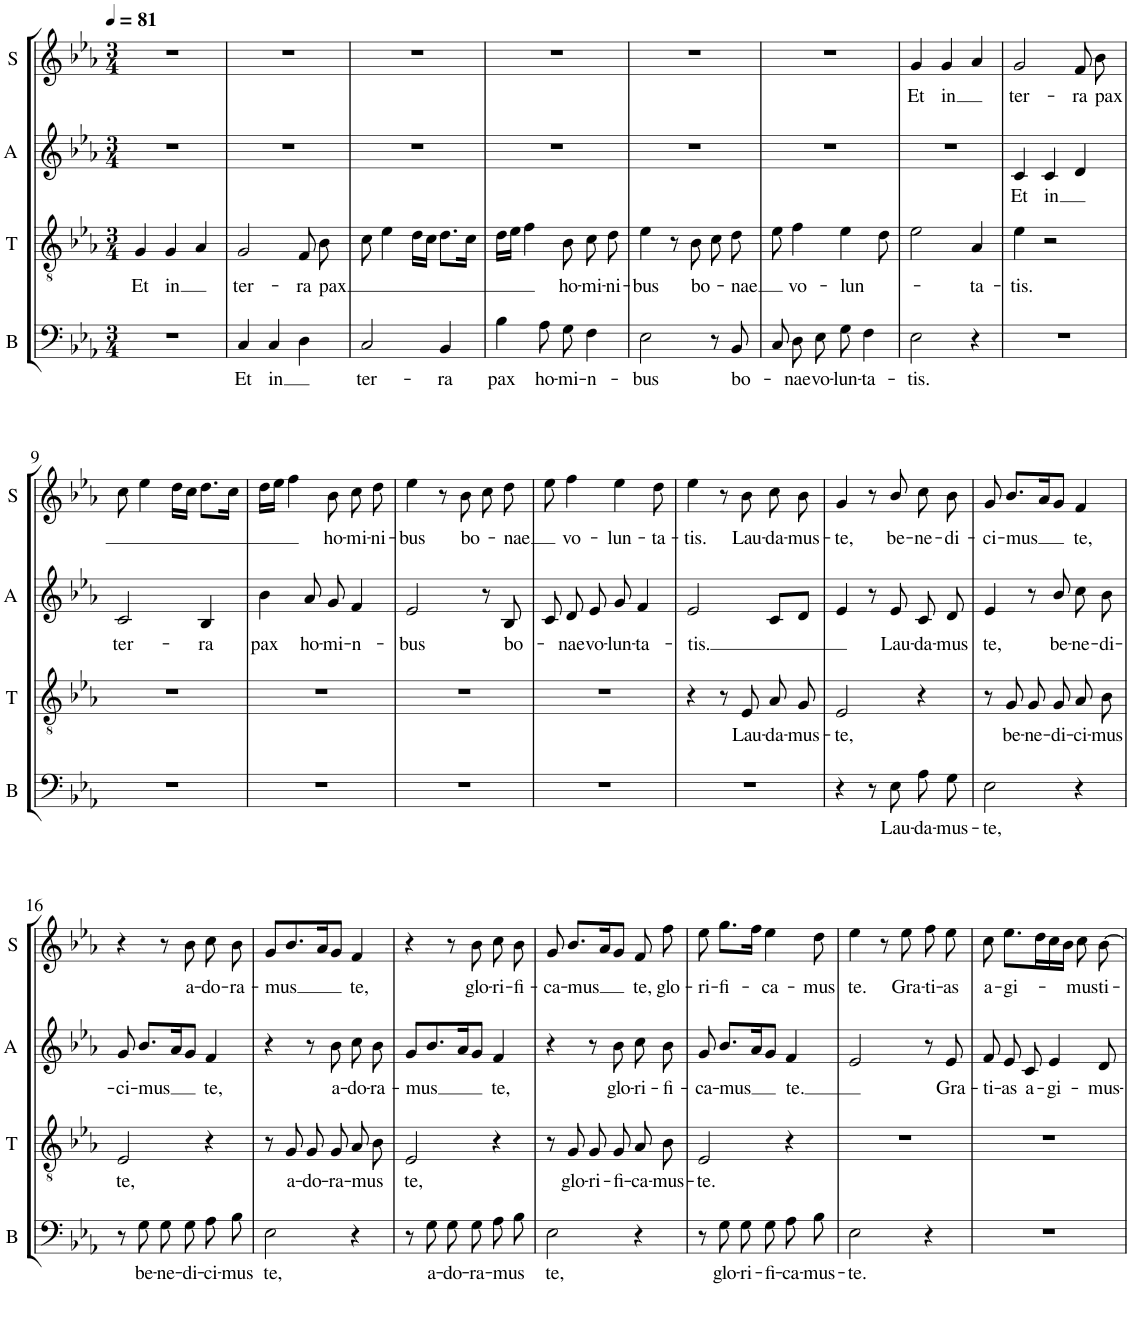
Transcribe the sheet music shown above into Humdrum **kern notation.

**kern	**text	**kern	**text	**kern	**text	**kern	**text
*part4	*part4	*part3	*part3	*part2	*part2	*part1	*part1
*staff4	*staff4	*staff3	*staff3	*staff2	*staff2	*staff1	*staff1
*I"B	*	*I"T	*	*I"A	*	*I"S	*
*I'B	*	*I'T	*	*I'A	*	*I'S	*
!!LO:PB:g=z
*clefF4	*	*clefGv2	*	*clefG2	*	*clefG2	*
*k[b-e-a-]	*	*k[b-e-a-]	*	*k[b-e-a-]	*	*k[b-e-a-]	*
*M3/4	*	*M3/4	*	*M3/4	*	*M3/4	*
*MM81	*	*MM81	*	*MM81	*	*MM81	*
=1	=1	=1	=1	=1	=1	=1	=1
!	!	!	!LO:LY:b	!	!	!	!
2.r	.	4G/	Et	2.r	.	2.r	.
!	!	!	!LO:LY:b	!	!	!	!
.	.	4G/	in	.	.	.	.
.	.	4A-/	.	.	.	.	.
=2	=2	=2	=2	=2	=2	=2	=2
!	!LO:LY:b	!	!LO:LY:b	!	!	!	!
4C/	Et	2G/	ter-	2.r	.	2.r	.
!	!LO:LY:b	!	!	!	!	!	!
4C/	in	.	.	.	.	.	.
!	!	!	!LO:LY:b	!	!	!	!
4D\	.	8F/	-ra	.	.	.	.
!	!	!	!LO:LY:b	!	!	!	!
.	.	8B-\	pax	.	.	.	.
=3	=3	=3	=3	=3	=3	=3	=3
!	!LO:LY:b	!	!	!	!	!	!
2C/	ter-	8c\	.	2.r	.	2.r	.
.	.	4e-\	.	.	.	.	.
.	.	16d\LL	.	.	.	.	.
.	.	16c\JJ	.	.	.	.	.
!	!LO:LY:b	!	!	!	!	!	!
4BB-/	-ra	8.d\L	.	.	.	.	.
.	.	16c\Jk	.	.	.	.	.
=4	=4	=4	=4	=4	=4	=4	=4
!	!LO:LY:b	!	!	!	!	!	!
4B-\	pax	16d\LL	.	2.r	.	2.r	.
.	.	16e-\JJ	.	.	.	.	.
.	.	4f\	.	.	.	.	.
!	!LO:LY:b	!	!	!	!	!	!
8A-\L	ho-	.	.	.	.	.	.
!	!LO:LY:b	!	!LO:LY:b	!	!	!	!
8G\J	-mi-	8B-\	ho-	.	.	.	.
!	!LO:LY:b	!	!LO:LY:b	!	!	!	!
4F\	-n-	8c\	-mi-	.	.	.	.
!	!	!	!LO:LY:b	!	!	!	!
.	.	8d\	-ni-	.	.	.	.
=5	=5	=5	=5	=5	=5	=5	=5
!	!LO:LY:b	!	!LO:LY:b	!	!	!	!
2E-\	-bus	4e-\	-bus	2.r	.	2.r	.
.	.	8r	.	.	.	.	.
!	!	!	!LO:LY:b	!	!	!	!
.	.	8B-\	-bo-	.	.	.	.
8r	.	8c\	.	.	.	.	.
!	!LO:LY:b	!	!LO:LY:b	!	!	!	!
8BB-/	bo-	8d\	-nae	.	.	.	.
=6	=6	=6	=6	=6	=6	=6	=6
8C/L	.	8e-\	.	2.r	.	2.r	.
!	!LO:LY:b	!	!LO:LY:b	!	!	!	!
8D/J	-nae	4f\	vo-	.	.	.	.
!	!LO:LY:b	!	!	!	!	!	!
8E-\L	vo-	.	.	.	.	.	.
!	!LO:LY:b	!	!LO:LY:b	!	!	!	!
8G\J	-lun-	4e-\	-lun-	.	.	.	.
!	!LO:LY:b	!	!	!	!	!	!
4F\	-ta-	.	.	.	.	.	.
.	.	8d\	.	.	.	.	.
=7	=7	=7	=7	=7	=7	=7	=7
!	!LO:LY:b	!	!	!	!	!	!LO:LY:b
2E-\	-tis.	2e-\	.	2.r	.	4g/	Et
!	!	!	!	!	!	!	!LO:LY:b
.	.	.	.	.	.	4g/	in
!	!	!	!LO:LY:b	!	!	!	!
4r	.	4A-/	-ta-	.	.	4a-/	.
=8	=8	=8	=8	=8	=8	=8	=8
!	!	!	!LO:LY:b	!	!LO:LY:b	!	!LO:LY:b
2.r	.	4e-\	-tis.	4c/	Et	2g/	ter-
!	!	!	!	!	!LO:LY:b	!	!
.	.	2r	.	4c/	in	.	.
!	!	!	!	!	!	!	!LO:LY:b
.	.	.	.	4d/	.	8f/	-ra
!	!	!	!	!	!	!	!LO:LY:b
.	.	.	.	.	.	8b-\	pax
!!LO:LB:g=z
=9	=9	=9	=9	=9	=9	=9	=9
!	!	!	!	!	!LO:LY:b	!	!
2.r	.	2.r	.	2c/	ter-	8cc\	.
.	.	.	.	.	.	4ee-\	.
.	.	.	.	.	.	16dd\LL	.
.	.	.	.	.	.	16cc\JJ	.
!	!	!	!	!	!LO:LY:b	!	!
.	.	.	.	4B-/	-ra	8.dd\L	.
.	.	.	.	.	.	16cc\Jk	.
=10	=10	=10	=10	=10	=10	=10	=10
!	!	!	!	!	!LO:LY:b	!	!
2.r	.	2.r	.	4b-\	pax	16dd\LL	.
.	.	.	.	.	.	16ee-\JJ	.
.	.	.	.	.	.	4ff\	.
!	!	!	!	!	!LO:LY:b	!	!
.	.	.	.	8a-/	ho-	.	.
!	!	!	!	!	!LO:LY:b	!	!LO:LY:b
.	.	.	.	8g/	-mi-	8b-\	ho-
!	!	!	!	!	!LO:LY:b	!	!LO:LY:b
.	.	.	.	4f/	-n-	8cc\	-mi-
!	!	!	!	!	!	!	!LO:LY:b
.	.	.	.	.	.	8dd\	-ni-
=11	=11	=11	=11	=11	=11	=11	=11
!	!	!	!	!	!LO:LY:b	!	!LO:LY:b
2.r	.	2.r	.	2e-/	-bus	4ee-\	-bus
.	.	.	.	.	.	8r	.
!	!	!	!	!	!	!	!LO:LY:b
.	.	.	.	.	.	8b-\	-bo-
.	.	.	.	8r	.	8cc\	.
!	!	!	!	!	!LO:LY:b	!	!LO:LY:b
.	.	.	.	8B-/	bo-	8dd\	-nae
=12	=12	=12	=12	=12	=12	=12	=12
2.r	.	2.r	.	8c/	.	8ee-\	.
!	!	!	!	!	!LO:LY:b	!	!LO:LY:b
.	.	.	.	8d/	-nae	4ff\	vo-
!	!	!	!	!	!LO:LY:b	!	!
.	.	.	.	8e-/	vo-	.	.
!	!	!	!	!	!LO:LY:b	!	!LO:LY:b
.	.	.	.	8g/	-lun-	4ee-\	-lun-
!	!	!	!	!	!LO:LY:b	!	!
.	.	.	.	4f/	-ta-	.	.
!	!	!	!	!	!	!	!LO:LY:b
.	.	.	.	.	.	8dd\	-ta-
=13	=13	=13	=13	=13	=13	=13	=13
!	!	!	!	!	!LO:LY:b	!	!LO:LY:b
2.r	.	4r	.	2e-/	-tis.	4ee-\	-tis.
.	.	8r	.	.	.	8r	.
!	!	!	!LO:LY:b	!	!	!	!LO:LY:b
.	.	8E-/	Lau-	.	.	8b-\	Lau-
!	!	!	!LO:LY:b	!	!	!	!LO:LY:b
.	.	8A-/	-da-	8c/L	.	8cc\	-da-
!	!	!	!LO:LY:b	!	!	!	!LO:LY:b
.	.	8G/	-mus-	8d/J	.	8b-\	-mus-
=14	=14	=14	=14	=14	=14	=14	=14
!	!	!	!LO:LY:b	!	!	!	!LO:LY:b
4r	.	2E-/	-te,	4e-/	.	4g/	-te,
8r	.	.	.	8r	.	8r	.
!	!LO:LY:b	!	!	!	!LO:LY:b	!	!LO:LY:b
8E-\	Lau-	.	.	8e-/	Lau-	8b-/	be-
!	!LO:LY:b	!	!	!	!LO:LY:b	!	!LO:LY:b
8A-\L	-da-	4r	.	8c/	-da-	8cc\	-ne-
!	!LO:LY:b	!	!	!	!LO:LY:b	!	!LO:LY:b
8G\J	-mus-	.	.	8d/	-mus	8b-\	-di-
=15	=15	=15	=15	=15	=15	=15	=15
!	!LO:LY:b	!	!	!	!LO:LY:b	!	!LO:LY:b
2E-\	-te,	8r	.	4e-/	te,	8g/	-ci-
!	!	!	!LO:LY:b	!	!	!	!LO:LY:b
.	.	8G/	be-	.	.	8.b-/L	-mus
!	!	!	!LO:LY:b	!	!	!	!
.	.	8G/	-ne-	8r	.	.	.
.	.	.	.	.	.	16a-/K	.
!	!	!	!LO:LY:b	!	!LO:LY:b	!	!
.	.	8G/	-di-	8b-/	be-	8g/J	.
!	!	!	!LO:LY:b	!	!LO:LY:b	!	!LO:LY:b
4r	.	8A-/	-ci-	8cc\	-ne-	4f/	te,
!	!	!	!LO:LY:b	!	!LO:LY:b	!	!
.	.	8B-\	-mus	8b-\	-di-	.	.
!!LO:LB:g=z
=16	=16	=16	=16	=16	=16	=16	=16
!	!	!	!LO:LY:b	!	!LO:LY:b	!	!
8r	.	2E-/	te,	8g/	-ci-	4r	.
!	!LO:LY:b	!	!	!	!LO:LY:b	!	!
8G\	be-	.	.	8.b-/L	-mus	.	.
!	!LO:LY:b	!	!	!	!	!	!
8G\L	-ne-	.	.	.	.	8r	.
.	.	.	.	16a-/K	.	.	.
!	!LO:LY:b	!	!	!	!	!	!LO:LY:b
8G\J	-di-	.	.	8g/J	.	8b-\	a-
!	!LO:LY:b	!	!	!	!LO:LY:b	!	!LO:LY:b
8A-\L	-ci-	4r	.	4f/	te,	8cc\	-do-
!	!LO:LY:b	!	!	!	!	!	!LO:LY:b
8B-\J	-mus	.	.	.	.	8b-\	-ra-
=17	=17	=17	=17	=17	=17	=17	=17
!	!LO:LY:b	!	!	!	!	!	!LO:LY:b
2E-\	te,	8r	.	4r	.	8g/L	-mus
!	!	!	!LO:LY:b	!	!	!	!
.	.	8G/	a-	.	.	8.b-/	.
!	!	!	!LO:LY:b	!	!	!	!
.	.	8G/	-do-	8r	.	.	.
.	.	.	.	.	.	16a-/K	.
!	!	!	!LO:LY:b	!	!LO:LY:b	!	!
.	.	8G/	-ra-	8b-\	a-	8g/J	.
!	!	!	!LO:LY:b	!	!LO:LY:b	!	!LO:LY:b
4r	.	8A-/	-mus	8cc\	-do-	4f/	te,
!	!	!	!	!	!LO:LY:b	!	!
.	.	8B-\	.	8b-\	-ra-	.	.
=18	=18	=18	=18	=18	=18	=18	=18
!	!	!	!LO:LY:b	!	!LO:LY:b	!	!
8r	.	2E-/	te,	8g/L	-mus	4r	.
!	!LO:LY:b	!	!	!	!	!	!
8G\	a-	.	.	8.b-/	.	.	.
!	!LO:LY:b	!	!	!	!	!	!
8G\L	-do-	.	.	.	.	8r	.
.	.	.	.	16a-/K	.	.	.
!	!LO:LY:b	!	!	!	!	!	!LO:LY:b
8G\J	-ra-	.	.	8g/J	.	8b-\	glo-
!	!LO:LY:b	!	!	!	!LO:LY:b	!	!LO:LY:b
8A-\L	-mus	4r	.	4f/	te,	8cc\	-ri-
!	!	!	!	!	!	!	!LO:LY:b
8B-\J	.	.	.	.	.	8b-\	-fi-
=19	=19	=19	=19	=19	=19	=19	=19
!	!LO:LY:b	!	!	!	!	!	!LO:LY:b
2E-\	te,	8r	.	4r	.	8g/	-ca-
!	!	!	!LO:LY:b	!	!	!	!LO:LY:b
.	.	8G/	glo-	.	.	8.b-/L	-mus
!	!	!	!LO:LY:b	!	!	!	!
.	.	8G/	-ri-	8r	.	.	.
.	.	.	.	.	.	16a-/K	.
!	!	!	!LO:LY:b	!	!LO:LY:b	!	!
.	.	8G/	-fi-	8b-\	glo-	8g/J	.
!	!	!	!LO:LY:b	!	!LO:LY:b	!	!LO:LY:b
4r	.	8A-/	-ca-	8cc\	-ri-	8f/	te,
!	!	!	!LO:LY:b	!	!LO:LY:b	!	!LO:LY:b
.	.	8B-\	-mus-	8b-\	-fi-	8ff\	glo-
=20	=20	=20	=20	=20	=20	=20	=20
!	!	!	!LO:LY:b	!	!LO:LY:b	!	!LO:LY:b
8r	.	2E-/	-te.	8g/	-ca-	8ee-\	-ri-
!	!LO:LY:b	!	!	!	!LO:LY:b	!	!LO:LY:b
8G\	glo-	.	.	8.b-/L	-mus	8.gg\L	-fi-
!	!LO:LY:b	!	!	!	!	!	!
8G\L	-ri-	.	.	.	.	.	.
.	.	.	.	16a-/K	.	16ff\Jk	.
!	!LO:LY:b	!	!	!	!	!	!LO:LY:b
8G\J	-fi-	.	.	8g/J	.	4ee-\	-ca-
!	!LO:LY:b	!	!	!	!LO:LY:b	!	!
8A-\L	-ca-	4r	.	4f/	te.	.	.
!	!LO:LY:b	!	!	!	!	!	!LO:LY:b
8B-\J	-mus-	.	.	.	.	8dd\	-mus
=21	=21	=21	=21	=21	=21	=21	=21
!	!LO:LY:b	!	!	!	!	!	!LO:LY:b
2E-\	-te.	2.r	.	2e-/	.	4ee-\	te.
.	.	.	.	.	.	8r	.
!	!	!	!	!	!	!	!LO:LY:b
.	.	.	.	.	.	8ee-\	Gra-
!	!	!	!	!	!	!	!LO:LY:b
4r	.	.	.	8r	.	8ff\	-ti-
!	!	!	!	!	!LO:LY:b	!	!LO:LY:b
.	.	.	.	8e-/	Gra-	8ee-\	-as
=22	=22	=22	=22	=22	=22	=22	=22
!	!	!	!	!	!LO:LY:b	!	!LO:LY:b
2.r	.	2.r	.	8f/	-ti-	8cc\	a-
!	!	!	!	!	!LO:LY:b	!	!LO:LY:b
.	.	.	.	8e-/	-as	8.ee-\L	-gi-
!	!	!	!	!	!LO:LY:b	!	!
.	.	.	.	8c/	a-	.	.
.	.	.	.	.	.	16dd\L	.
!	!	!	!	!	!LO:LY:b	!	!
.	.	.	.	4e-/	-gi-	16cc\	.
.	.	.	.	.	.	16b-\JJ	.
!	!	!	!	!	!	!	!LO:LY:b
.	.	.	.	.	.	8cc\	-mus
!	!	!	!	!	!LO:LY:b	!	!LO:LY:b
.	.	.	.	8d/	-mus-	[8b-\	ti-
=	=	=	=	=	=	=	=
*-	*-	*-	*-	*-	*-	*-	*-
